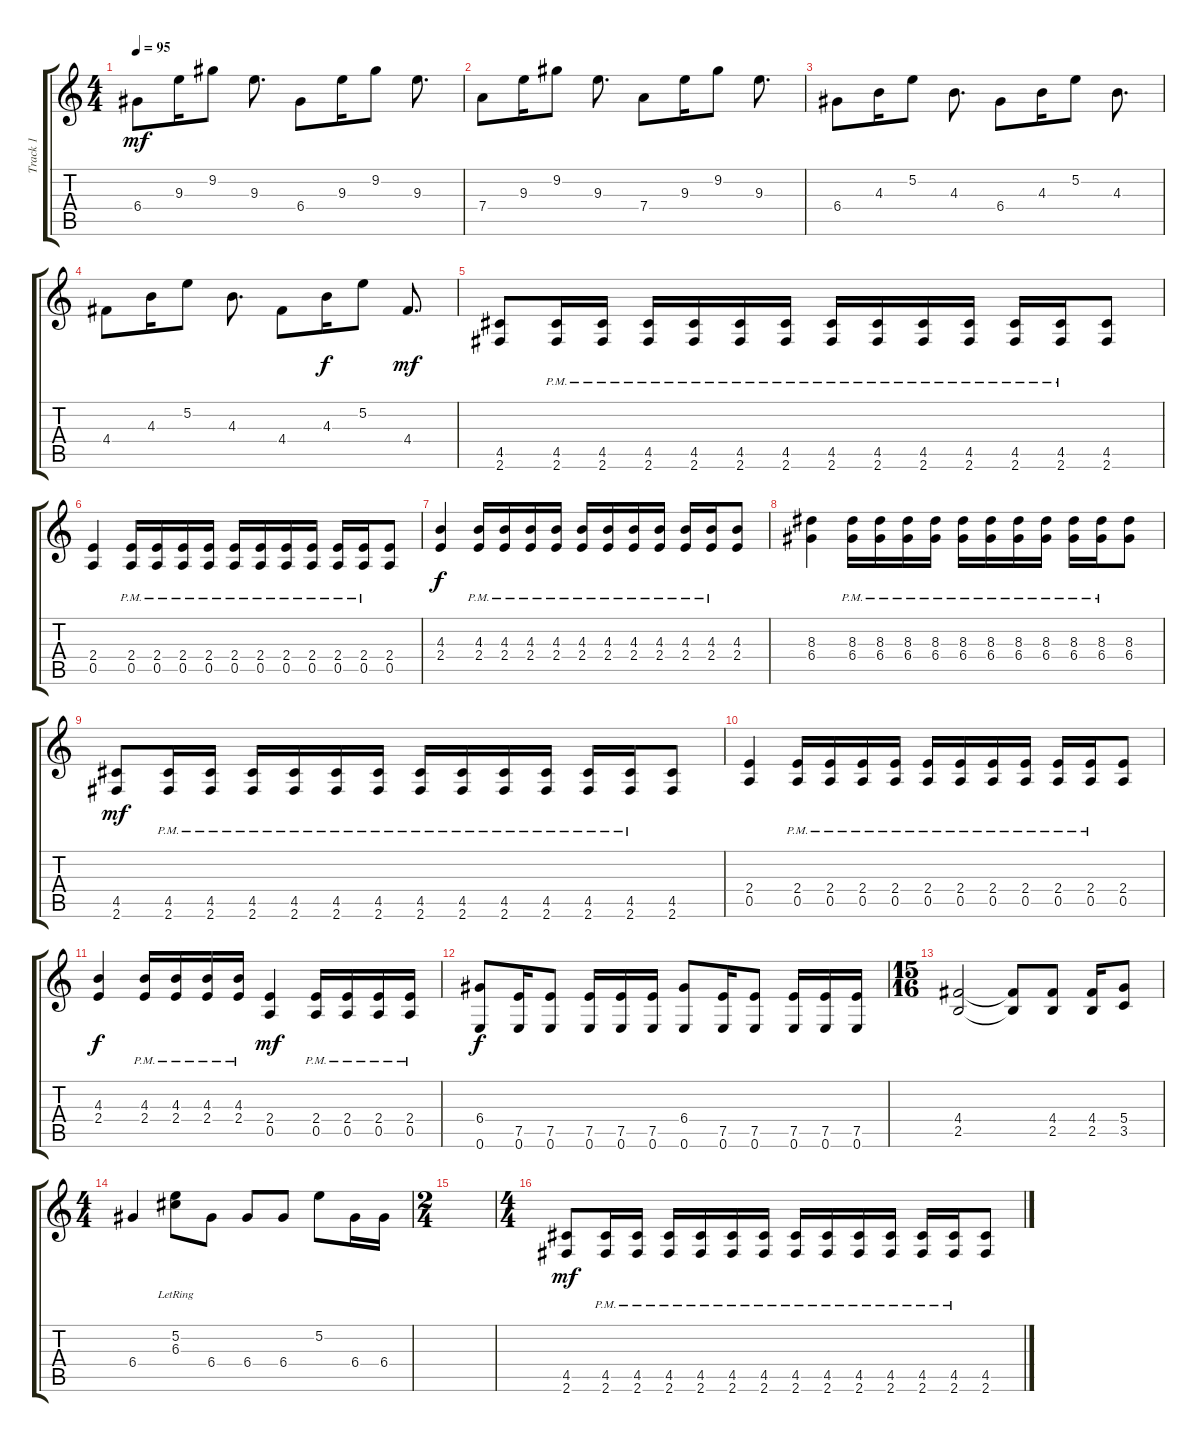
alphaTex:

\track ("Track 1" "Track 1") {instrument overdrivenguitar}
\staff {score tabs}
\tuning (E4 B3 G3 D3 A2 E2) {hide}
\ts (4 4)
\tempo 95
\clef g2
\ks c
6.4.8{dy mf} 9.3.16 9.2.8 9.3.8{d} 6.4.8 9.3.16 9.2.8 9.3.8{d} |
7.4.8 9.3.16 9.2.8 9.3.8{d} 7.4.8 9.3.16 9.2.8 9.3.8{d} |
6.4.8 4.3.16 5.2.8 4.3.8{d} 6.4.8 4.3.16 5.2.8 4.3.8{d} |
4.4.8 4.3.16 5.2.8 4.3.8{d} 4.4.8 4.3.16{dy f} 5.2.8 4.4.8{d dy mf} |
(4.5 2.6).8 (4.5{pm} 2.6{pm}).16 (4.5{pm} 2.6{pm}).16 (4.5{pm} 2.6{pm}).16 (4.5{pm} 2.6{pm}).16 (4.5{pm} 2.6{pm}).16 (4.5{pm} 2.6{pm}).16 (4.5{pm} 2.6{pm}).16 (4.5{pm} 2.6{pm}).16 (4.5{pm} 2.6{pm}).16 (4.5{pm} 2.6{pm}).16 (4.5{pm} 2.6{pm}).16 (4.5{pm} 2.6{pm}).16 (4.5 2.6).8 |
(2.4 0.5).4 (2.4 0.5{pm}).16 (2.4 0.5{pm}).16 (2.4 0.5{pm}).16 (2.4 0.5{pm}).16 (2.4 0.5{pm}).16 (2.4 0.5{pm}).16 (2.4 0.5{pm}).16 (2.4 0.5{pm}).16 (2.4 0.5{pm}).16 (2.4 0.5{pm}).16 (2.4 0.5).8 |
(4.3 2.4).4{dy f} (4.3{pm} 2.4{pm}).16 (4.3{pm} 2.4{pm}).16 (4.3{pm} 2.4{pm}).16 (4.3{pm} 2.4{pm}).16 (4.3{pm} 2.4{pm}).16 (4.3{pm} 2.4{pm}).16 (4.3{pm} 2.4{pm}).16 (4.3{pm} 2.4{pm}).16 (4.3{pm} 2.4{pm}).16 (4.3{pm} 2.4{pm}).16 (4.3 2.4).8 |
(8.3 6.4).4 (8.3{pm} 6.4{pm}).16 (8.3{pm} 6.4{pm}).16 (8.3{pm} 6.4{pm}).16 (8.3{pm} 6.4{pm}).16 (8.3{pm} 6.4{pm}).16 (8.3{pm} 6.4{pm}).16 (8.3{pm} 6.4{pm}).16 (8.3{pm} 6.4{pm}).16 (8.3{pm} 6.4{pm}).16 (8.3{pm} 6.4{pm}).16 (8.3 6.4).8 |
(4.5 2.6).8{dy mf} (4.5{pm} 2.6{pm}).16 (4.5{pm} 2.6{pm}).16 (4.5{pm} 2.6{pm}).16 (4.5{pm} 2.6{pm}).16 (4.5{pm} 2.6{pm}).16 (4.5{pm} 2.6{pm}).16 (4.5{pm} 2.6{pm}).16 (4.5{pm} 2.6{pm}).16 (4.5{pm} 2.6{pm}).16 (4.5{pm} 2.6{pm}).16 (4.5{pm} 2.6{pm}).16 (4.5{pm} 2.6{pm}).16 (4.5 2.6).8 |
(2.4 0.5).4 (2.4 0.5{pm}).16 (2.4 0.5{pm}).16 (2.4 0.5{pm}).16 (2.4 0.5{pm}).16 (2.4 0.5{pm}).16 (2.4 0.5{pm}).16 (2.4 0.5{pm}).16 (2.4 0.5{pm}).16 (2.4 0.5{pm}).16 (2.4 0.5{pm}).16 (2.4 0.5).8 |
(4.3 2.4).4{dy f} (4.3{pm} 2.4{pm}).16 (4.3{pm} 2.4{pm}).16 (4.3{pm} 2.4{pm}).16 (4.3{pm} 2.4{pm}).16 (2.4 0.5).4{dy mf} (2.4 0.5{pm}).16 (2.4 0.5{pm}).16 (2.4 0.5{pm}).16 (2.4 0.5{pm}).16 |
(6.4 0.6).8{dy f} (7.5 0.6).16 (7.5 0.6).8 (7.5 0.6).16 (7.5 0.6).16 (7.5 0.6).16 (6.4 0.6).8 (7.5 0.6).16 (7.5 0.6).8 (7.5 0.6).16 (7.5 0.6).16 (7.5 0.6).16 |
\ts (15 16)
(4.4 2.5).2 (4.4{t} 2.5{t}).8 (4.4 2.5).8 (4.4 2.5).16 (5.4 3.5).8 |
\ts (4 4)
6.4.4 (5.2{lr} 6.3).8 6.4.8 6.4.8 6.4.8 5.2.8 6.4.16 6.4.16 |
\ts (2 4)
|
\ts (4 4)
(4.5 2.6).8{dy mf} (4.5{pm} 2.6{pm}).16 (4.5{pm} 2.6{pm}).16 (4.5{pm} 2.6{pm}).16 (4.5{pm} 2.6{pm}).16 (4.5{pm} 2.6{pm}).16 (4.5{pm} 2.6{pm}).16 (4.5{pm} 2.6{pm}).16 (4.5{pm} 2.6{pm}).16 (4.5{pm} 2.6{pm}).16 (4.5{pm} 2.6{pm}).16 (4.5{pm} 2.6{pm}).16 (4.5{pm} 2.6{pm}).16 (4.5 2.6).8
